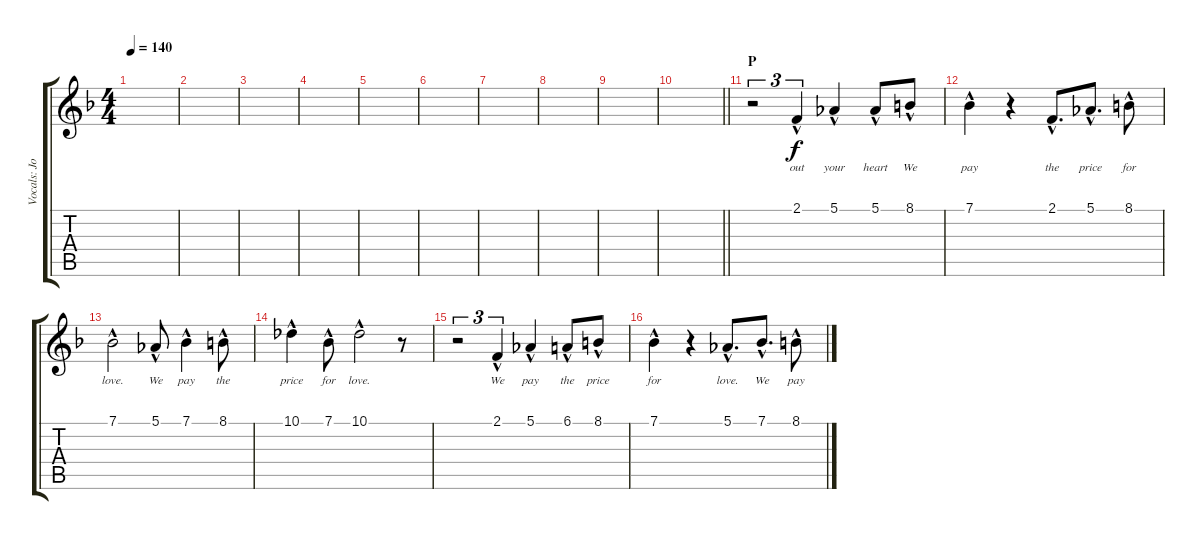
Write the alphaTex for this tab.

\track ("Vocals: Johnny" "Vocals: Jo") {instrument lead2sawtooth}
\staff {score tabs}
\tuning (Eb4 Bb3 Gb3 Db3 Ab2 Eb2) {hide}
\ts (4 4)
\tempo 140
\clef g2
\ks f
|
|
|
|
|
|
|
|
|
\barLineRight lightlight
|
\section ("" "P")
r.2{tu (3 2)} 2.1{hac}.4{tu (3 2) lyrics (0 "out") lyrics (1 "") lyrics (2 "") lyrics (3 "") lyrics (4 "")} 5.1{hac}.4{lyrics (0 "your") lyrics (1 "") lyrics (2 "") lyrics (3 "") lyrics (4 "")} 5.1{hac}.8{lyrics (0 "heart") lyrics (1 "") lyrics (2 "") lyrics (3 "") lyrics (4 "")} 8.1{hac}.8{lyrics (0 "We") lyrics (1 "") lyrics (2 "") lyrics (3 "") lyrics (4 "")} |
7.1{hac}.4{lyrics (0 "pay") lyrics (1 "") lyrics (2 "") lyrics (3 "") lyrics (4 "")} r.4 2.1{hac}.8{d lyrics (0 "the") lyrics (1 "") lyrics (2 "") lyrics (3 "") lyrics (4 "")} 5.1{hac}.8{d lyrics (0 "price") lyrics (1 "") lyrics (2 "") lyrics (3 "") lyrics (4 "")} 8.1{hac}.8{lyrics (0 "for") lyrics (1 "") lyrics (2 "") lyrics (3 "") lyrics (4 "")} |
7.1{hac}.2{lyrics (0 "love.") lyrics (1 "") lyrics (2 "") lyrics (3 "") lyrics (4 "")} 5.1{hac}.8{lyrics (0 "We") lyrics (1 "") lyrics (2 "") lyrics (3 "") lyrics (4 "")} 7.1{hac}.4{lyrics (0 "pay") lyrics (1 "") lyrics (2 "") lyrics (3 "") lyrics (4 "")} 8.1{hac}.8{lyrics (0 "the") lyrics (1 "") lyrics (2 "") lyrics (3 "") lyrics (4 "")} |
10.1{hac}.4{lyrics (0 "price") lyrics (1 "") lyrics (2 "") lyrics (3 "") lyrics (4 "")} 7.1{hac}.8{lyrics (0 "for") lyrics (1 "") lyrics (2 "") lyrics (3 "") lyrics (4 "")} 10.1{hac}.2{lyrics (0 "love.") lyrics (1 "") lyrics (2 "") lyrics (3 "") lyrics (4 "")} r.8 |
r.2{tu (3 2)} 2.1{hac}.4{tu (3 2) lyrics (0 "We") lyrics (1 "") lyrics (2 "") lyrics (3 "") lyrics (4 "")} 5.1{hac}.4{lyrics (0 "pay") lyrics (1 "") lyrics (2 "") lyrics (3 "") lyrics (4 "")} 6.1{hac}.8{lyrics (0 "the") lyrics (1 "") lyrics (2 "") lyrics (3 "") lyrics (4 "")} 8.1{hac}.8{lyrics (0 "price") lyrics (1 "") lyrics (2 "") lyrics (3 "") lyrics (4 "")} |
7.1{hac}.4{lyrics (0 "for") lyrics (1 "") lyrics (2 "") lyrics (3 "") lyrics (4 "")} r.4 5.1{hac}.8{d lyrics (0 "love.") lyrics (1 "") lyrics (2 "") lyrics (3 "") lyrics (4 "")} 7.1{hac}.8{d lyrics (0 "We") lyrics (1 "") lyrics (2 "") lyrics (3 "") lyrics (4 "")} 8.1{hac}.8{lyrics (0 "pay") lyrics (1 "") lyrics (2 "") lyrics (3 "") lyrics (4 "")}
